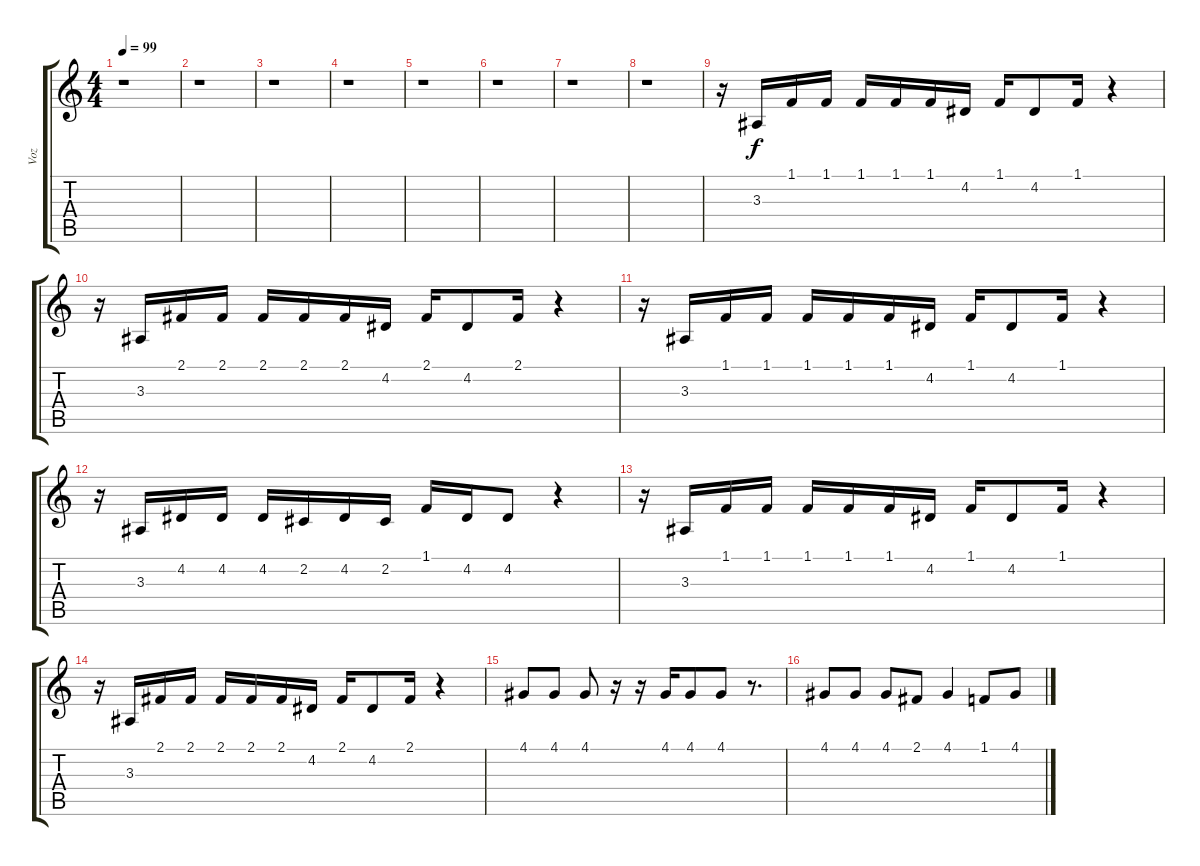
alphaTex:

\track ("Voz" "Voz") {instrument stringensemble1}
\staff {score tabs}
\tuning (E4 B3 G3 D3 A2 E2) {hide}
\ts (4 4)
\tempo 99
\clef g2
\ks c
r.1{dy f} |
r.1 |
r.1 |
r.1 |
r.1 |
r.1 |
r.1 |
r.1 |
r.16 3.3.16 1.1.16 1.1.16 1.1.16 1.1.16 1.1.16 4.2.16 1.1.16 4.2.8 1.1.16 r.4 |
r.16 3.3.16 2.1.16 2.1.16 2.1.16 2.1.16 2.1.16 4.2.16 2.1.16 4.2.8 2.1.16 r.4 |
r.16 3.3.16 1.1.16 1.1.16 1.1.16 1.1.16 1.1.16 4.2.16 1.1.16 4.2.8 1.1.16 r.4 |
r.16 3.3.16 4.2.16 4.2.16 4.2.16 2.2.16 4.2.16 2.2.16 1.1.16 4.2.16 4.2.8 r.4 |
r.16 3.3.16 1.1.16 1.1.16 1.1.16 1.1.16 1.1.16 4.2.16 1.1.16 4.2.8 1.1.16 r.4 |
r.16 3.3.16 2.1.16 2.1.16 2.1.16 2.1.16 2.1.16 4.2.16 2.1.16 4.2.8 2.1.16 r.4 |
4.1.8 4.1.8 4.1.8 r.16 r.16 4.1.16 4.1.8 4.1.8 r.8{d} |
4.1.8 4.1.8 4.1.8 2.1.8 4.1.4 1.1.8 4.1.8
